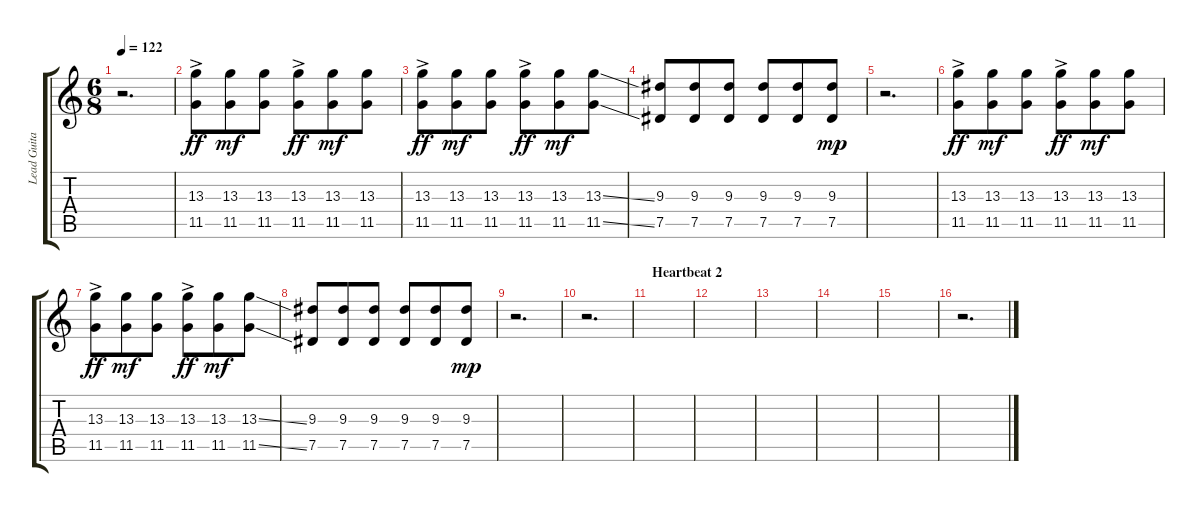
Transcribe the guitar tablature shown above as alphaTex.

\track ("Lead Guitar" "Lead Guita") {instrument distortionguitar}
\staff {score tabs}
\tuning (Eb4 Bb3 Gb3 Db3 Ab2 Eb2) {hide}
\ts (6 8)
\tempo 122
\clef g2
\ks c
r.2{d dy mp} |
(13.3{ac} 11.5{ac}).8{dy ff} (13.3 11.5).8{dy mf} (13.3 11.5).8 (13.3{ac} 11.5{ac}).8{dy ff} (13.3 11.5).8{dy mf} (13.3 11.5).8 |
(13.3{ac} 11.5{ac}).8{dy ff} (13.3 11.5).8{dy mf} (13.3 11.5).8 (13.3{ac} 11.5{ac}).8{dy ff} (13.3 11.5).8{dy mf} (13.3{ss} 11.5{ss}).8 |
(9.3 7.5).8 (9.3 7.5).8 (9.3 7.5).8 (9.3 7.5).8 (9.3 7.5).8 (9.3 7.5).8{dy mp} |
r.2{d} |
(13.3{ac} 11.5{ac}).8{dy ff} (13.3 11.5).8{dy mf} (13.3 11.5).8 (13.3{ac} 11.5{ac}).8{dy ff} (13.3 11.5).8{dy mf} (13.3 11.5).8 |
(13.3{ac} 11.5{ac}).8{dy ff} (13.3 11.5).8{dy mf} (13.3 11.5).8 (13.3{ac} 11.5{ac}).8{dy ff} (13.3 11.5).8{dy mf} (13.3{ss} 11.5{ss}).8 |
(9.3 7.5).8 (9.3 7.5).8 (9.3 7.5).8 (9.3 7.5).8 (9.3 7.5).8 (9.3 7.5).8{dy mp} |
r.2{d} |
r.2{d} |
\section ("" "Heartbeat 2")
|
|
|
|
|
r.2{d}
